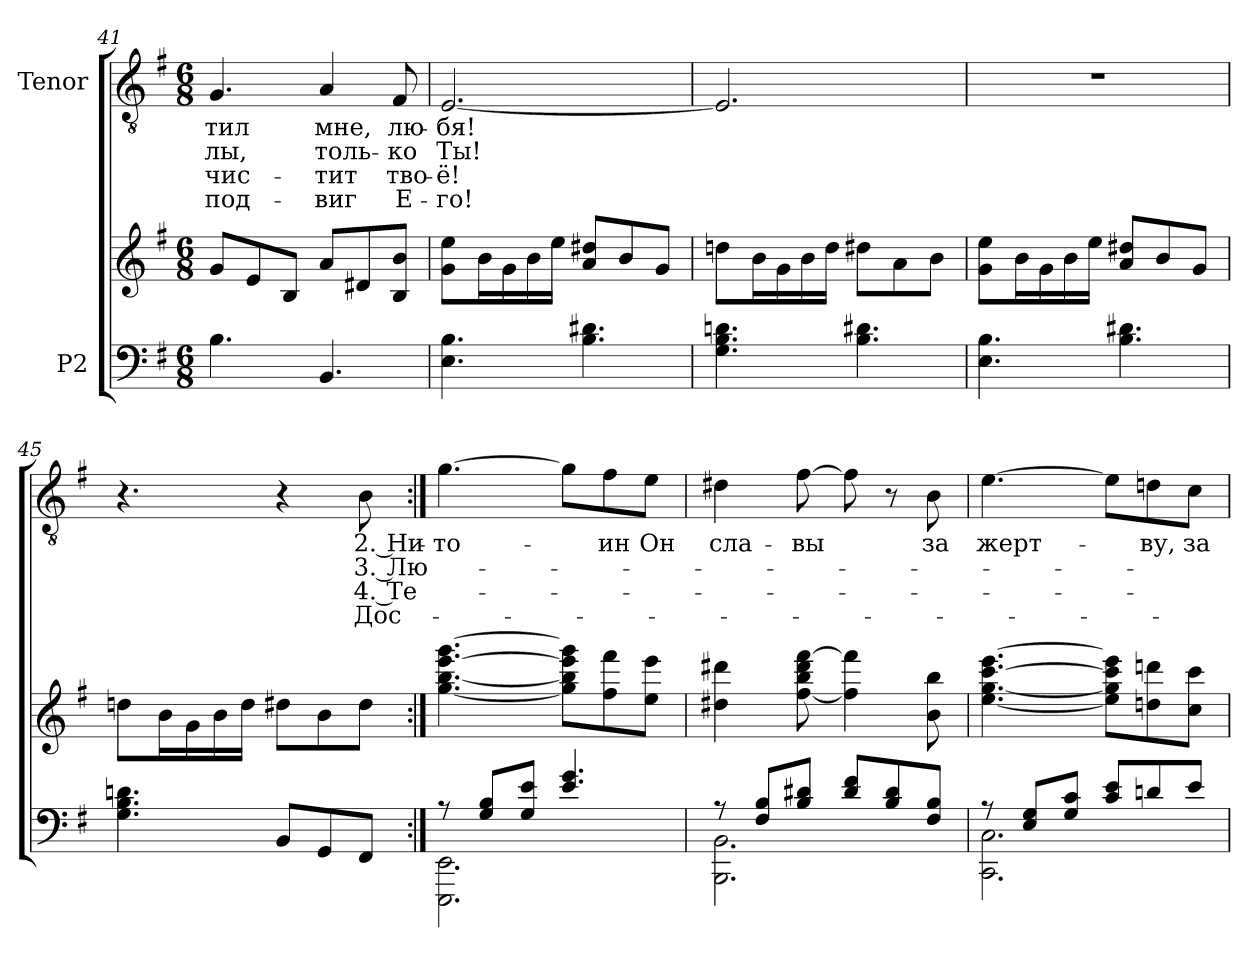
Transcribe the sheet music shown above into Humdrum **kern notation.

**kern	**kern	**kern	**text	**text	**text	**text
*part2	*part2	*part1	*part1	*part1	*part1	*part1
*staff3	*staff2	*staff1	*staff1	*staff1	*staff1	*staff1
*I"P2	*	*I"Tenor	*	*	*	*
!!LO:PB:g=z
*clefF4	*clefG2	*clefGv2	*	*	*	*
*	*	*ITrd7c12	*	*	*	*
*k[f#]	*k[f#]	*k[f#]	*	*	*	*
*e:	*e:	*e:	*	*	*	*
*M6/8	*M6/8	*M6/8	*	*	*	*
=41	=41	=41	=41	=41	=41	=41
!	!	!	!LO:LY:b:color=#000000	!LO:LY:b:color=#000000	!LO:LY:b:color=#000000	!LO:LY:b:color=#000000
4.Bi\	8gi/L	4.GGi/	-тил	-лы,	-чис-	под-
.	8ei/	.	.	.	.	.
.	8Bi/J	.	.	.	.	.
!	!	!	!LO:LY:b:color=#000000	!LO:LY:b:color=#000000	!LO:LY:b:color=#000000	!LO:LY:b:color=#000000
4.BBi/	8ai/L	4AAi/	мне,	толь-	-тит	-виг
.	8d#Xi/	.	.	.	.	.
!	!	!	!LO:LY:b:color=#000000	!LO:LY:b:color=#000000	!LO:LY:b:color=#000000	!LO:LY:b:color=#000000
.	8Bi/ 8biJ	8FF#i/	лю-	-ко	тво-	Е-
=42	=42	=42	=42	=42	=42	=42
!	!	!	!LO:LY:b:color=#000000	!LO:LY:b:color=#000000	!LO:LY:b:color=#000000	!LO:LY:b:color=#000000
4.Ei\ 4.Bi	8gi\ 8eeiL	[<2.EEi/	-бя!	Ты!	-ё!	-го!
.	16bi\L	.	.	.	.	.
.	16gi\	.	.	.	.	.
.	16bi\	.	.	.	.	.
.	16eei\JJ	.	.	.	.	.
4.Bi\ 4.d#Xi	8ai/ 8dd#XiL	.	.	.	.	.
.	8bi/	.	.	.	.	.
.	8gi/J	.	.	.	.	.
=43	=43	=43	=43	=43	=43	=43
4.Gi\ 4.Bi 4.dni	8ddni\L	2.EEi/]	.	.	.	.
.	16bi\L	.	.	.	.	.
.	16gi\	.	.	.	.	.
.	16bi\	.	.	.	.	.
.	16ddi\JJ	.	.	.	.	.
4.Bi\ 4.d#Xi	8dd#Xi\L	.	.	.	.	.
.	8ai\	.	.	.	.	.
.	8bi\J	.	.	.	.	.
=44	=44	=44	=44	=44	=44	=44
!	!	!LO:N:vis=1	!	!	!	!
4.Ei\ 4.Bi	8gi\ 8eeiL	2.r	.	.	.	.
.	16bi\L	.	.	.	.	.
.	16gi\	.	.	.	.	.
.	16bi\	.	.	.	.	.
.	16eei\JJ	.	.	.	.	.
4.Bi\ 4.d#Xi	8ai/ 8dd#XiL	.	.	.	.	.
.	8bi/	.	.	.	.	.
.	8gi/J	.	.	.	.	.
=45	=45	=45	=45	=45	=45	=45
4.Gi\ 4.Bi 4.dni	8ddni\L	4.r	.	.	.	.
.	16bi\L	.	.	.	.	.
.	16gi\	.	.	.	.	.
.	16bi\	.	.	.	.	.
.	16ddi\JJ	.	.	.	.	.
8BBi/L	8dd#Xi\L	4r	.	.	.	.
8GGi/	8bi\	.	.	.	.	.
!	!	!	!LO:LY:b:color=#000000	!LO:LY:b:color=#000000	!LO:LY:b:color=#000000	!LO:LY:b:color=#000000
8FF#i/J	8dd#i\J	8BBi\	2. Ни-	3. Лю-	4. Те-	Дос-
=46:|!	=46:|!	=46:|!	=46:|!	=46:|!	=46:|!	=46:|!
*^	*	*	*	*	*	*
!	!	!	!	!LO:LY:b:color=#000000	!	!	!
8r	2.EEEi\ 2.EEi	[<4.ggi\ [<4.bbi [>4.eeei [>4.gggi	[>4.Gi\	-то-	.	.	.
8Gi/ 8BiL	.	.	.	.	.	.	.
8Gi/ 8eiJ	.	.	.	.	.	.	.
4.ei/ 4.gi	.	8ggi\] 8bbi] 8eeei] 8gggi]L	8Gi\L]	.	.	.	.
!	!	!	!	!LO:LY:b:color=#000000	!	!	!
.	.	8ff#i\ 8fff#i	8F#i\	-ин	.	.	.
!	!	!	!	!LO:LY:b:color=#000000	!	!	!
.	.	8eei\ 8eeeiJ	8Ei\J	Он	.	.	.
!!LO:LB:g=z
=47	=47	=47	=47	=47	=47	=47	=47
!	!	!	!	!LO:LY:b:color=#000000	!	!	!
8r	2.BBBi\ 2.BBi	4dd#Xi\ 4ddd#Xi	4D#Xi\	сла-	.	.	.
8F#i/ 8BiL	.	.	.	.	.	.	.
!	!	!	!	!LO:LY:b:color=#000000	!	!	!
8Bi/ 8d#XiJ	.	[<8ff#i\ 8bbi 8ddd#i [>8fff#i	[>8F#i\	-вы	.	.	.
8d#i/ 8f#iL	.	4ff#i\] 4fff#i]	8F#i\]	.	.	.	.
8Bi/ 8d#i	.	.	8r	.	.	.	.
!	!	!	!	!LO:LY:b:color=#000000	!	!	!
8F#i/ 8BiJ	.	8bi\ 8bbi	8BBi\	за	.	.	.
=48	=48	=48	=48	=48	=48	=48	=48
!	!	!	!	!LO:LY:b:color=#000000	!	!	!
8r	2.CCi\ 2.Ci	[<4.eei\ [<4.ggi [>4.ccci [>4.eeei	[>4.Ei\	жерт-	.	.	.
8Ei/ 8GiL	.	.	.	.	.	.	.
8Gi/ 8ciJ	.	.	.	.	.	.	.
8ci/ 8eiL	.	8eei\] 8ggi] 8ccci] 8eeei]L	8Ei\L]	.	.	.	.
!	!	!	!	!LO:LY:b:color=#000000	!	!	!
8dni/	.	8ddni\ 8dddni	8Dni\	-ву,	.	.	.
!	!	!	!	!LO:LY:b:color=#000000	!	!	!
8ei/J	.	8cci\ 8ccciJ	8Ci\J	за	.	.	.
*v	*v	*	*	*	*	*	*
=	=	=	=	=	=	=
*-	*-	*-	*-	*-	*-	*-
